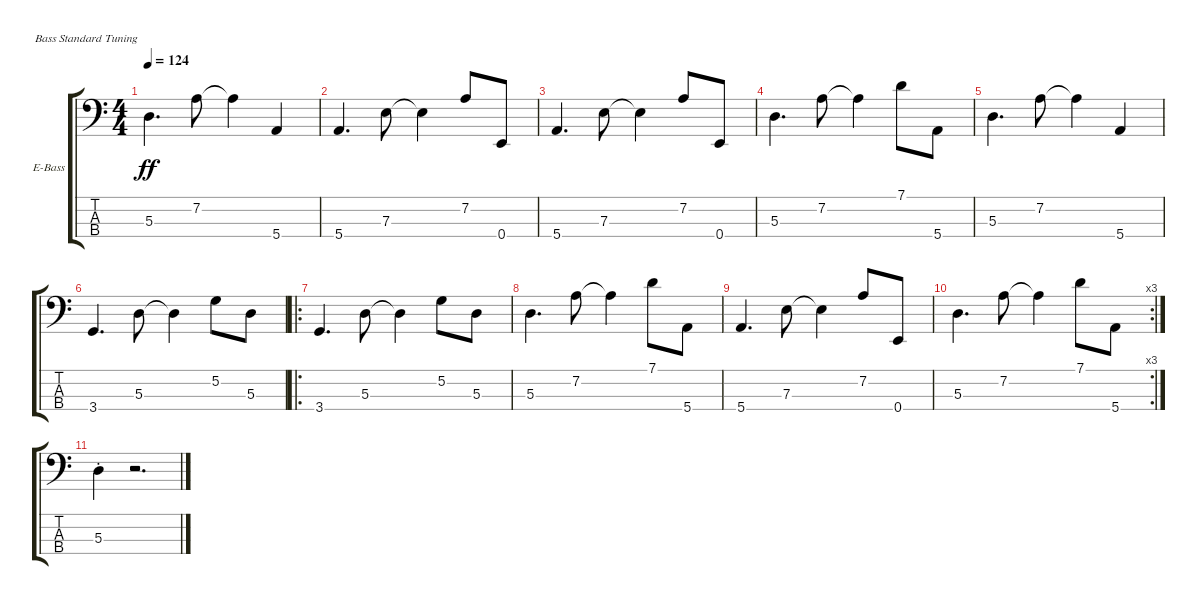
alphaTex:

\bracketExtendMode groupsimilarinstruments
\firstSystemTrackNameOrientation horizontal
\otherSystemsTrackNameOrientation horizontal
\track ("Electric Bass" "E-Bass") {instrument electricbassfinger}
\staff {score tabs}
\tuning (G2 D2 A1 E1)
\ts (4 4)
\tempo 124
\clef f4
\scale
0.333333
\ks c
5.3.4{d dy ff} 7.2.8 7.2{t}.4 5.4.4 |
\scale
0.333333 5.4.4{d} 7.3.8 7.3{t}.4 7.2.8 0.4.8 |
\scale
0.333333 5.4.4{d} 7.3.8 7.3{t}.4 7.2.8 0.4.8 |
\scale
0.333333 5.3.4{d} 7.2.8 7.2{t}.4 7.1.8 5.4.8 |
\scale
0.312821 5.3.4{d} 7.2.8 7.2{t}.4 5.4.4 |
\scale
0.312821 3.4.4{d} 5.3.8 5.3{t}.4 5.2.8 5.3.8 |
\ro
\scale
0.374359 3.4.4{d} 5.3.8 5.3{t}.4 5.2.8 5.3.8 |
5.3.4{d} 7.2.8 7.2{t}.4 7.1.8 5.4.8 |
5.4.4{d} 7.3.8 7.3{t}.4 7.2.8 0.4.8 |
\rc 3
5.3.4{d} 7.2.8 7.2{t}.4 7.1.8 5.4.8 |
5.3{st}.4 r.2{d}
